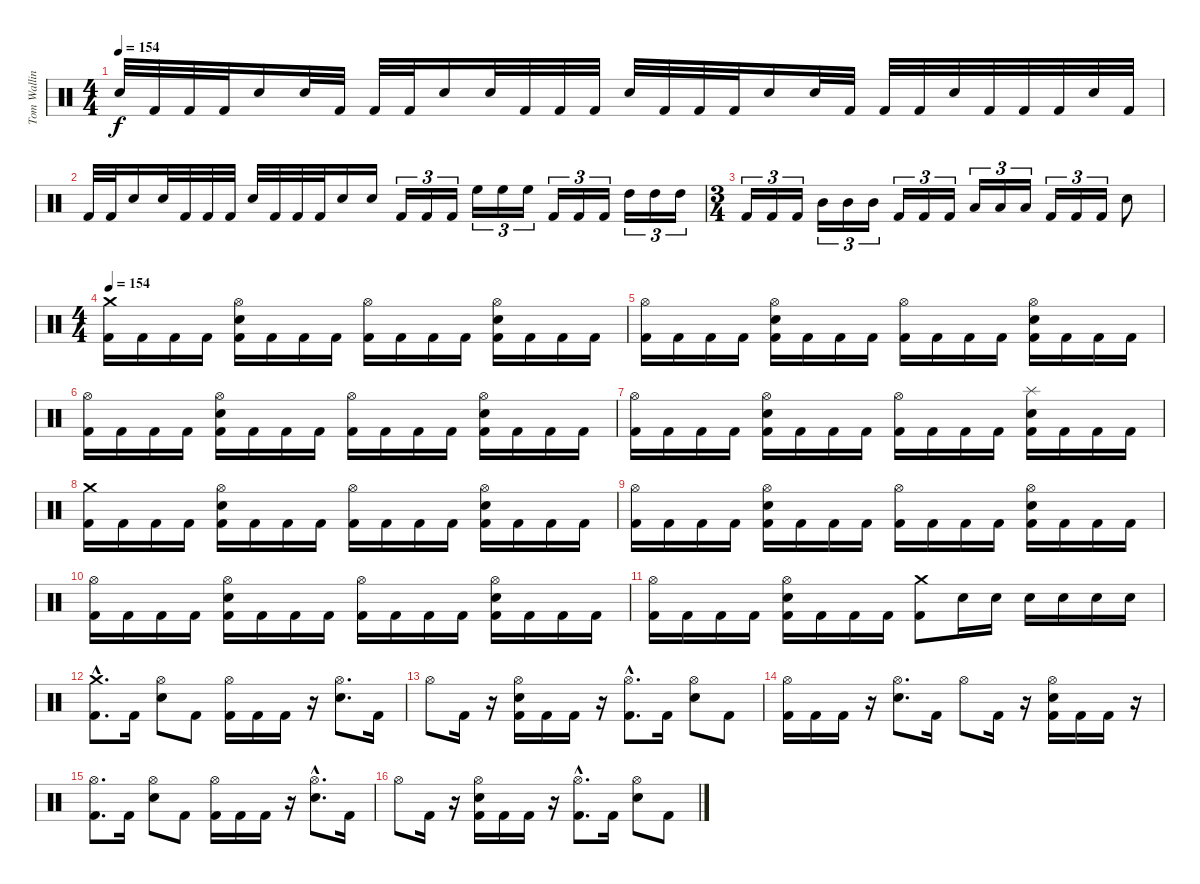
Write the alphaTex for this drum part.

\track ("Tom Walling" "Tom Wallin") {instrument percussion}
\staff {score}
\articulation defaults
\ts (4 4)
\tempo 154
\tempo 120
\tempo 154
\clef neutral
\ks c "Electric Snare (hit)".32{dy f} "Kick (hit) 2".32 "Kick (hit) 2".32 "Kick (hit) 2".32 "Electric Snare (hit)".16 "Electric Snare (hit)".32 "Kick (hit) 2".32 "Kick (hit) 2".32 "Kick (hit) 2".32 "Electric Snare (hit)".16 "Electric Snare (hit)".32 "Kick (hit) 2".32 "Kick (hit) 2".32 "Kick (hit) 2".32 "Electric Snare (hit)".32 "Kick (hit) 2".32 "Kick (hit) 2".32 "Kick (hit) 2".32 "Electric Snare (hit)".16 "Electric Snare (hit)".32 "Kick (hit) 2".32 "Kick (hit) 2".32 "Kick (hit) 2".32 "Electric Snare (hit)".32 "Kick (hit) 2".32 "Kick (hit) 2".32 "Kick (hit) 2".32 "Electric Snare (hit)".32 "Kick (hit) 2".32
|
"Kick (hit) 2".32 "Kick (hit) 2".32 "Electric Snare (hit)".16 "Electric Snare (hit)".32 "Kick (hit) 2".32 "Kick (hit) 2".32 "Kick (hit) 2".32 "Electric Snare (hit)".32 "Kick (hit) 2".32 "Kick (hit) 2".32 "Kick (hit) 2".32 "Electric Snare (hit)".16 "Electric Snare (hit)".16 "Kick (hit) 2".16{tu (3 2)} "Kick (hit) 2".16{tu (3 2)} "Kick (hit) 2".16{tu (3 2)} "High Floor Tom (hit)".16{tu (3 2)} "High Floor Tom (hit)".16{tu (3 2)} "High Floor Tom (hit)".16{tu (3 2)} "Kick (hit) 2".16{tu (3 2)} "Kick (hit) 2".16{tu (3 2)} "Kick (hit) 2".16{tu (3 2)} "High Tom (hit)".16{tu (3 2)} "High Tom (hit)".16{tu (3 2)} "High Tom (hit)".16{tu (3 2)} |
\ts (3 4)
"Kick (hit) 2".16{tu (3 2)} "Kick (hit) 2".16{tu (3 2)} "Kick (hit) 2".16{tu (3 2)} "Mid Tom (hit)".16{tu (3 2)} "Mid Tom (hit)".16{tu (3 2)} "Mid Tom (hit)".16{tu (3 2)} "Kick (hit) 2".16{tu (3 2)} "Kick (hit) 2".16{tu (3 2)} "Kick (hit) 2".16{tu (3 2)} "Low Tom (hit)".16{tu (3 2)} "Low Tom (hit)".16{tu (3 2)} "Low Tom (hit)".16{tu (3 2)} "Kick (hit) 2".16{tu (3 2)} "Kick (hit) 2".16{tu (3 2)} "Kick (hit) 2".16{tu (3 2)} "Electric Snare (hit)".8 |
\ts (4 4)
\tempo 154
("Kick (hit) 2" "Crash medium (hit)").16 "Kick (hit) 2".16 "Kick (hit) 2".16 "Kick (hit) 2".16 ("Kick (hit) 2" "Electric Snare (hit)" "Hi-Hat (open)").16 "Kick (hit) 2".16 "Kick (hit) 2".16 "Kick (hit) 2".16 ("Kick (hit) 2" "Hi-Hat (open)").16 "Kick (hit) 2".16 "Kick (hit) 2".16 "Kick (hit) 2".16 ("Kick (hit) 2" "Electric Snare (hit)" "Hi-Hat (open)").16 "Kick (hit) 2".16 "Kick (hit) 2".16 "Kick (hit) 2".16 |
("Kick (hit) 2" "Hi-Hat (open)").16 "Kick (hit) 2".16 "Kick (hit) 2".16 "Kick (hit) 2".16 ("Kick (hit) 2" "Electric Snare (hit)" "Hi-Hat (open)").16 "Kick (hit) 2".16 "Kick (hit) 2".16 "Kick (hit) 2".16 ("Kick (hit) 2" "Hi-Hat (open)").16 "Kick (hit) 2".16 "Kick (hit) 2".16 "Kick (hit) 2".16 ("Kick (hit) 2" "Electric Snare (hit)" "Hi-Hat (open)").16 "Kick (hit) 2".16 "Kick (hit) 2".16 "Kick (hit) 2".16 |
("Kick (hit) 2" "Hi-Hat (open)").16 "Kick (hit) 2".16 "Kick (hit) 2".16 "Kick (hit) 2".16 ("Kick (hit) 2" "Electric Snare (hit)" "Hi-Hat (open)").16 "Kick (hit) 2".16 "Kick (hit) 2".16 "Kick (hit) 2".16 ("Kick (hit) 2" "Hi-Hat (open)").16 "Kick (hit) 2".16 "Kick (hit) 2".16 "Kick (hit) 2".16 ("Kick (hit) 2" "Electric Snare (hit)" "Hi-Hat (open)").16 "Kick (hit) 2".16 "Kick (hit) 2".16 "Kick (hit) 2".16 |
("Kick (hit) 2" "Hi-Hat (open)").16 "Kick (hit) 2".16 "Kick (hit) 2".16 "Kick (hit) 2".16 ("Kick (hit) 2" "Electric Snare (hit)" "Hi-Hat (open)").16 "Kick (hit) 2".16 "Kick (hit) 2".16 "Kick (hit) 2".16 ("Kick (hit) 2" "Hi-Hat (open)").16 "Kick (hit) 2".16 "Kick (hit) 2".16 "Kick (hit) 2".16 ("Splash (hit)" "Kick (hit) 2" "Electric Snare (hit)").16 "Kick (hit) 2".16 "Kick (hit) 2".16 "Kick (hit) 2".16 |
("Crash medium (hit)" "Kick (hit) 2").16 "Kick (hit) 2".16 "Kick (hit) 2".16 "Kick (hit) 2".16 ("Kick (hit) 2" "Electric Snare (hit)" "Hi-Hat (open)").16 "Kick (hit) 2".16 "Kick (hit) 2".16 "Kick (hit) 2".16 ("Kick (hit) 2" "Hi-Hat (open)").16 "Kick (hit) 2".16 "Kick (hit) 2".16 "Kick (hit) 2".16 ("Kick (hit) 2" "Electric Snare (hit)" "Hi-Hat (open)").16 "Kick (hit) 2".16 "Kick (hit) 2".16 "Kick (hit) 2".16 |
("Kick (hit) 2" "Hi-Hat (open)").16 "Kick (hit) 2".16 "Kick (hit) 2".16 "Kick (hit) 2".16 ("Kick (hit) 2" "Electric Snare (hit)" "Hi-Hat (open)").16 "Kick (hit) 2".16 "Kick (hit) 2".16 "Kick (hit) 2".16 ("Kick (hit) 2" "Hi-Hat (open)").16 "Kick (hit) 2".16 "Kick (hit) 2".16 "Kick (hit) 2".16 ("Kick (hit) 2" "Electric Snare (hit)" "Hi-Hat (open)").16 "Kick (hit) 2".16 "Kick (hit) 2".16 "Kick (hit) 2".16 |
("Kick (hit) 2" "Hi-Hat (open)").16 "Kick (hit) 2".16 "Kick (hit) 2".16 "Kick (hit) 2".16 ("Kick (hit) 2" "Electric Snare (hit)" "Hi-Hat (open)").16 "Kick (hit) 2".16 "Kick (hit) 2".16 "Kick (hit) 2".16 ("Kick (hit) 2" "Hi-Hat (open)").16 "Kick (hit) 2".16 "Kick (hit) 2".16 "Kick (hit) 2".16 ("Kick (hit) 2" "Electric Snare (hit)" "Hi-Hat (open)").16 "Kick (hit) 2".16 "Kick (hit) 2".16 "Kick (hit) 2".16 |
("Kick (hit) 2" "Hi-Hat (open)").16 "Kick (hit) 2".16 "Kick (hit) 2".16 "Kick (hit) 2".16 ("Kick (hit) 2" "Electric Snare (hit)" "Hi-Hat (open)").16 "Kick (hit) 2".16 "Kick (hit) 2".16 "Kick (hit) 2".16 ("Crash medium (hit)" "Kick (hit) 2").8 "Electric Snare (hit)".16 "Electric Snare (hit)".16 "Electric Snare (hit)".16 "Electric Snare (hit)".16 "Electric Snare (hit)".16 "Electric Snare (hit)".16 |
("Crash medium (hit)" "Kick (hit) 2"{hac}).8{d} "Kick (hit) 2".16 ("Hi-Hat (open)" "Electric Snare (hit)").8 "Kick (hit) 2".8 ("Hi-Hat (open)" "Kick (hit) 2").16 "Kick (hit) 2".16 "Kick (hit) 2".16 r.16 ("Hi-Hat (open)" "Electric Snare (hit)").8{d} "Kick (hit) 2".16 |
"Hi-Hat (open)".8 "Kick (hit) 2".16 r.16 ("Electric Snare (hit)" "Kick (hit) 2" "Hi-Hat (open)").16 "Kick (hit) 2".16 "Kick (hit) 2".16 r.16 ("Kick (hit) 2"{hac} "Hi-Hat (open)").8{d} "Kick (hit) 2".16 ("Electric Snare (hit)" "Hi-Hat (open)").8 "Kick (hit) 2".8 |
("Hi-Hat (open)" "Kick (hit) 2").16 "Kick (hit) 2".16 "Kick (hit) 2".16 r.16 ("Hi-Hat (open)" "Electric Snare (hit)").8{d} "Kick (hit) 2".16 "Hi-Hat (open)".8 "Kick (hit) 2".16 r.16 ("Hi-Hat (open)" "Kick (hit) 2" "Electric Snare (hit)").16 "Kick (hit) 2".16 "Kick (hit) 2".16 r.16 |
("Hi-Hat (open)" "Kick (hit) 2").8{d} "Kick (hit) 2".16 ("Hi-Hat (open)" "Electric Snare (hit)").8 "Kick (hit) 2".8 ("Kick (hit) 2" "Hi-Hat (open)").16 "Kick (hit) 2".16 "Kick (hit) 2".16 r.16 ("Electric Snare (hit)"{hac} "Hi-Hat (open)").8{d} "Kick (hit) 2".16 |
"Hi-Hat (open)".8 "Kick (hit) 2".16 r.16 ("Electric Snare (hit)" "Kick (hit) 2" "Hi-Hat (open)").16 "Kick (hit) 2".16 "Kick (hit) 2".16 r.16 ("Kick (hit) 2"{hac} "Hi-Hat (open)").8{d} "Kick (hit) 2".16 ("Electric Snare (hit)" "Hi-Hat (open)").8 "Kick (hit) 2".8
